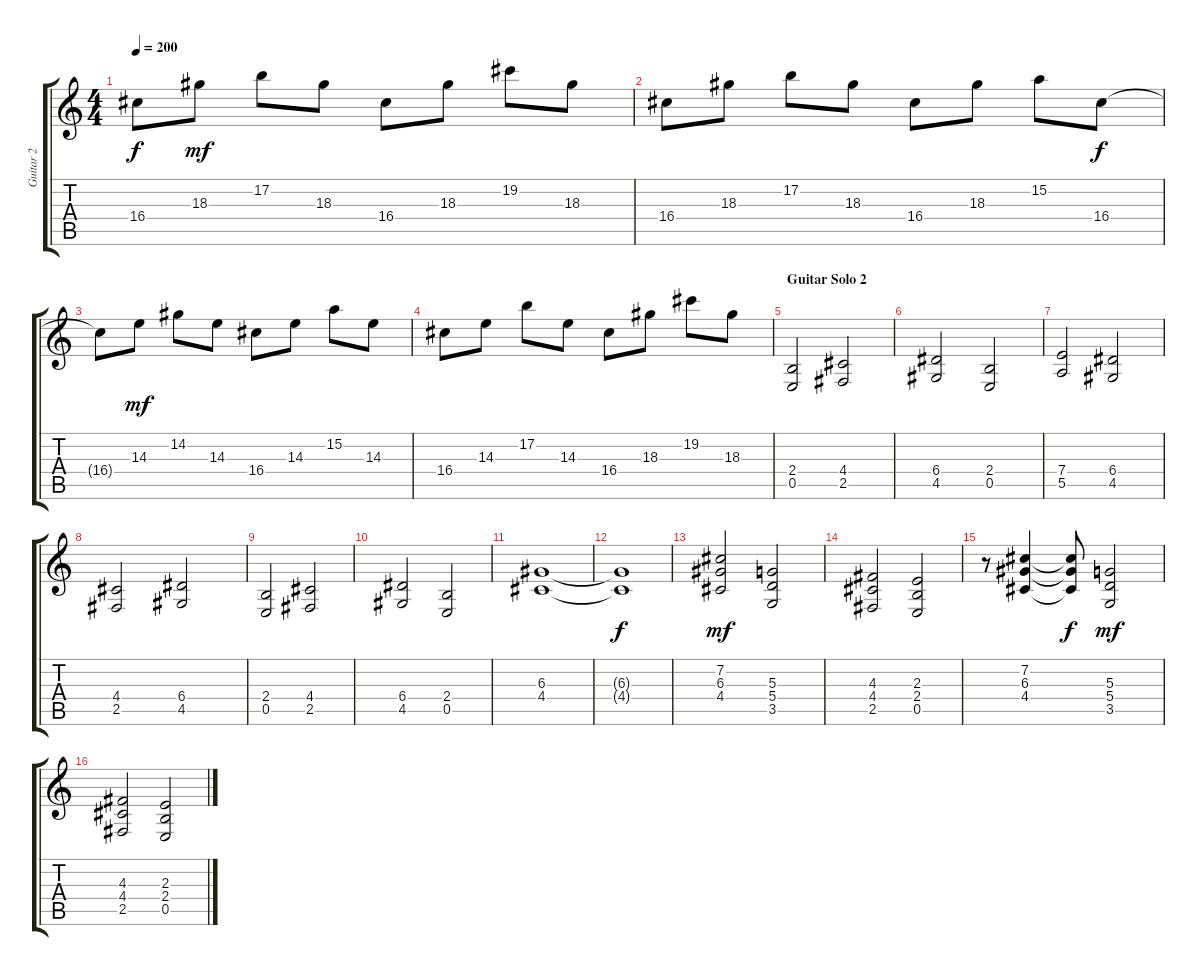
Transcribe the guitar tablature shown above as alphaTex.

\track ("Guitar 2" "Guitar 2") {instrument distortionguitar}
\staff {score tabs}
\tuning (B3 Gb3 D3 A2 E2 B1) {hide}
\ts (4 4)
\tempo 200
\clef g2
\ks c
16.4{t}.8{dy f} 18.3.8{dy mf} 17.2.8 18.3.8 16.4.8 18.3.8 19.2.8 18.3.8 |
16.4.8 18.3.8 17.2.8 18.3.8 16.4.8 18.3.8 15.2.8 16.4.8{dy f} |
16.4{t}.8 14.3.8{dy mf} 14.2.8 14.3.8 16.4.8 14.3.8 15.2.8 14.3.8 |
16.4.8 14.3.8 17.2.8 14.3.8 16.4.8 18.3.8 19.2.8 18.3.8 |
\section ("" "Guitar Solo 2")
(2.4 0.5).2 (4.4 2.5).2 |
(6.4 4.5).2 (2.4 0.5).2 |
(7.4 5.5).2 (6.4 4.5).2 |
(4.4 2.5).2 (6.4 4.5).2 |
(2.4 0.5).2 (4.4 2.5).2 |
(6.4 4.5).2 (2.4 0.5).2 |
(6.3 4.4).1 |
(6.3{t} 4.4{t}).1{dy f} |
(7.2 6.3 4.4).2{dy mf} (5.3 5.4 3.5).2 |
(4.3 4.4 2.5).2 (2.3 2.4 0.5).2 |
r.8 (7.2 6.3 4.4).4 (7.2{t} 6.3{t} 4.4{t}).8{dy f} (5.3 5.4 3.5).2{dy mf} |
(4.3 4.4 2.5).2 (2.3 2.4 0.5).2
